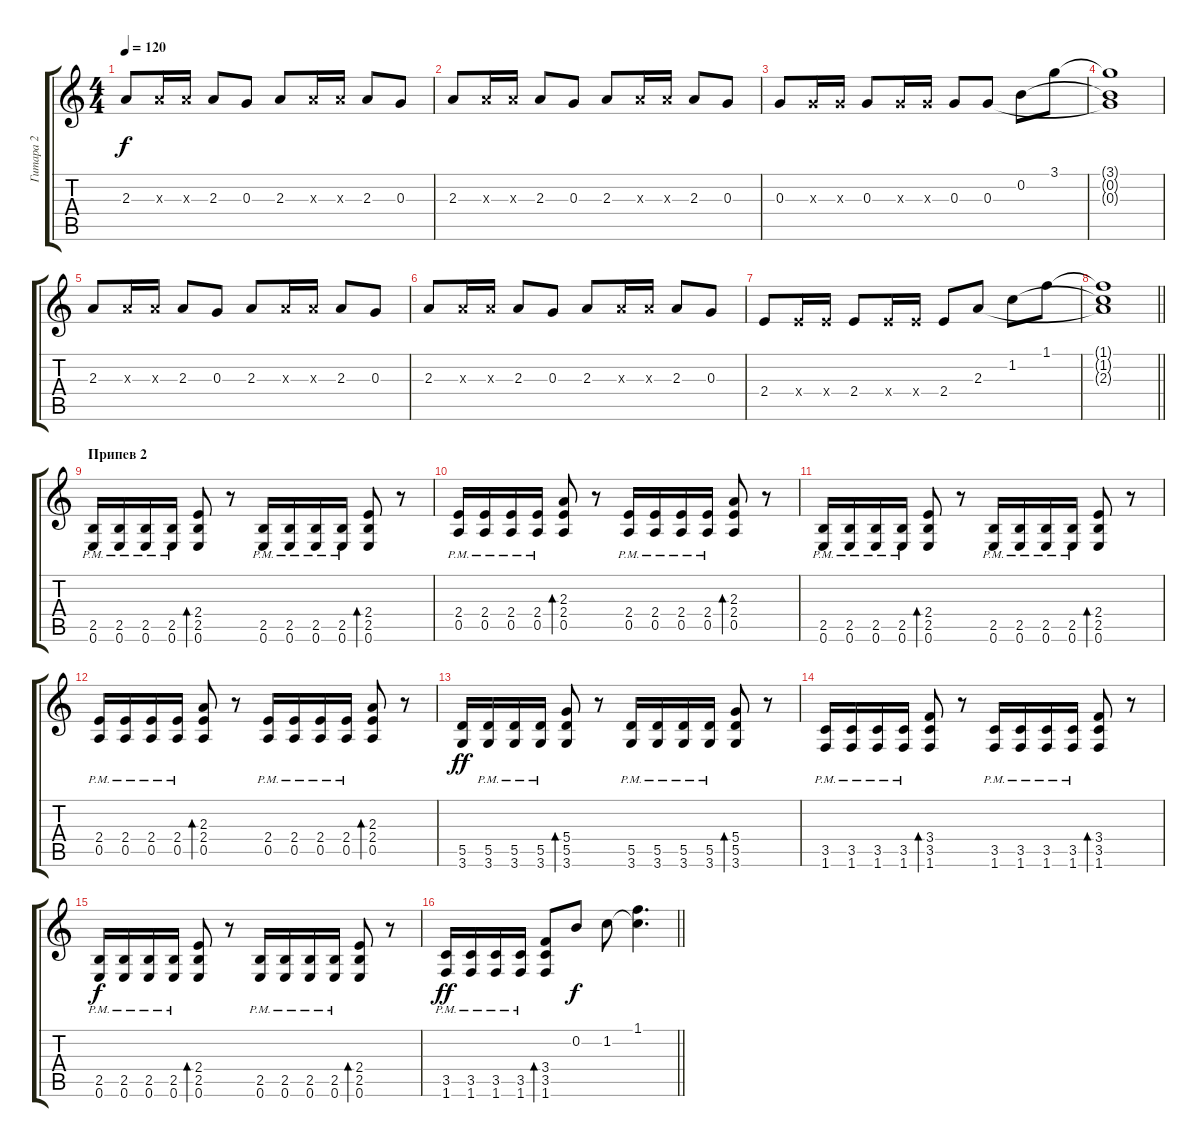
\track ("Гитара 2" "Гитара 2") {instrument electricguitarclean}
\staff {score tabs}
\tuning (E4 B3 G3 D3 A2 E2) {hide}
\ts (4 4)
\tempo 120
\clef g2
\ks c
2.3.8{dy f} 2.3{x}.16 2.3{x}.16 2.3.8 0.3.8 2.3.8 2.3{x}.16 2.3{x}.16 2.3.8 0.3.8 |
2.3.8 2.3{x}.16 2.3{x}.16 2.3.8 0.3.8 2.3.8 2.3{x}.16 2.3{x}.16 2.3.8 0.3.8 |
0.3.8 0.3{x}.16 0.3{x}.16 0.3.8 0.3{x}.16 0.3{x}.16 0.3.8 0.3.8 0.2.8 3.1.8 |
(3.1{t} 0.2{t} 0.3{t}).1 |
2.3.8 2.3{x}.16 2.3{x}.16 2.3.8 0.3.8 2.3.8 2.3{x}.16 2.3{x}.16 2.3.8 0.3.8 |
2.3.8 2.3{x}.16 2.3{x}.16 2.3.8 0.3.8 2.3.8 2.3{x}.16 2.3{x}.16 2.3.8 0.3.8 |
2.4.8 2.4{x}.16 2.4{x}.16 2.4.8 2.4{x}.16 2.4{x}.16 2.4.8 2.3.8 1.2.8 1.1.8 |
\barLineRight lightlight
(1.1{t} 1.2{t} 2.3{t}).1 |
\section ("" "Припев 2")
(2.5{pm} 0.6{pm}).16 (2.5{pm} 0.6{pm}).16 (2.5{pm} 0.6{pm}).16 (2.5{pm} 0.6{pm}).16 (2.4 2.5 0.6).8{bd 60} r.8 (2.5{pm} 0.6{pm}).16 (2.5{pm} 0.6{pm}).16 (2.5{pm} 0.6{pm}).16 (2.5{pm} 0.6{pm}).16 (2.4 2.5 0.6).8{bd 60} r.8 |
(2.4{pm} 0.5{pm}).16 (2.4{pm} 0.5{pm}).16 (2.4{pm} 0.5{pm}).16 (2.4{pm} 0.5{pm}).16 (2.3 2.4 0.5).8{bd 60} r.8 (2.4{pm} 0.5{pm}).16 (2.4{pm} 0.5{pm}).16 (2.4{pm} 0.5{pm}).16 (2.4{pm} 0.5{pm}).16 (2.3 2.4 0.5).8{bd 60} r.8 |
(2.5{pm} 0.6{pm}).16 (2.5{pm} 0.6{pm}).16 (2.5{pm} 0.6{pm}).16 (2.5{pm} 0.6{pm}).16 (2.4 2.5 0.6).8{bd 60} r.8 (2.5{pm} 0.6{pm}).16 (2.5{pm} 0.6{pm}).16 (2.5{pm} 0.6{pm}).16 (2.5{pm} 0.6{pm}).16 (2.4 2.5 0.6).8{bd 60} r.8 |
(2.4{pm} 0.5{pm}).16 (2.4{pm} 0.5{pm}).16 (2.4{pm} 0.5{pm}).16 (2.4{pm} 0.5{pm}).16 (2.3 2.4 0.5).8{bd 60} r.8 (2.4{pm} 0.5{pm}).16 (2.4{pm} 0.5{pm}).16 (2.4{pm} 0.5{pm}).16 (2.4{pm} 0.5{pm}).16 (2.3 2.4 0.5).8{bd 60} r.8 |
(5.5 3.6).16{dy ff} (5.5{pm} 3.6{pm}).16 (5.5{pm} 3.6{pm}).16 (5.5{pm} 3.6{pm}).16 (5.4 5.5 3.6).8{bd 60} r.8 (5.5{pm} 3.6{pm}).16 (5.5{pm} 3.6{pm}).16 (5.5{pm} 3.6{pm}).16 (5.5{pm} 3.6{pm}).16 (5.4 5.5 3.6).8{bd 60} r.8 |
(3.5{pm} 1.6{pm}).16 (3.5{pm} 1.6{pm}).16 (3.5{pm} 1.6{pm}).16 (3.5{pm} 1.6{pm}).16 (3.4 3.5 1.6).8{bd 60} r.8 (3.5{pm} 1.6{pm}).16 (3.5{pm} 1.6{pm}).16 (3.5{pm} 1.6{pm}).16 (3.5{pm} 1.6{pm}).16 (3.4 3.5 1.6).8{bd 60} r.8 |
(2.5{pm} 0.6{pm}).16{dy f} (2.5{pm} 0.6{pm}).16 (2.5{pm} 0.6{pm}).16 (2.5{pm} 0.6{pm}).16 (2.4 2.5 0.6).8{bd 60} r.8 (2.5{pm} 0.6{pm}).16 (2.5{pm} 0.6{pm}).16 (2.5{pm} 0.6{pm}).16 (2.5{pm} 0.6{pm}).16 (2.4 2.5 0.6).8{bd 60} r.8 |
\barLineRight lightlight
(3.5{pm} 1.6{pm}).16{dy ff} (3.5{pm} 1.6{pm}).16 (3.5{pm} 1.6{pm}).16 (3.5{pm} 1.6{pm}).16 (3.4 3.5 1.6).8{bd 60} 0.2.8{dy f} 1.2.8 (1.1 1.2{t}).4{d}
